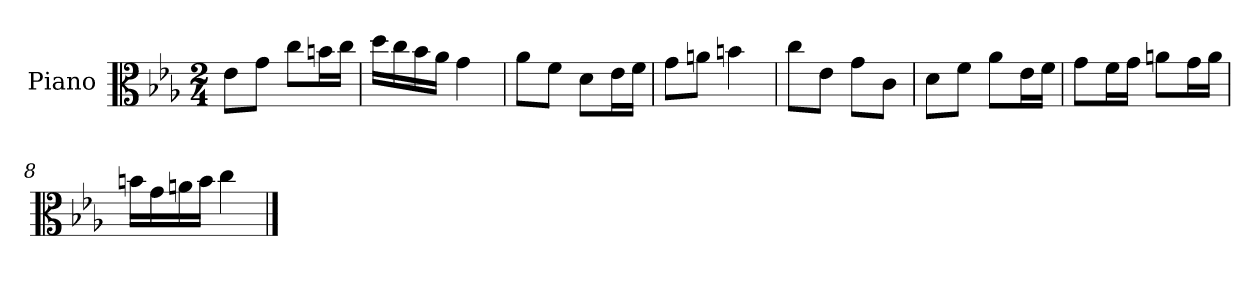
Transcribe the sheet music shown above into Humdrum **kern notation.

**kern
*part1
*staff1
*I"Piano
*I'Pno
*clefC3
*k[b-e-a-]
*M2/4
=1
8e-\L
8g\J
8cc\L
16bn\L
16cc\JJ
=2
16dd\LL
16cc\
16b-\
16a-\JJ
4g\
=3
8a-\L
8f\J
8d\L
16e-\L
16f\JJ
=4
8g\L
8an\J
4bn\
=5
8cc\L
8e-\J
8g\L
8c\J
=6
8d\L
8f\J
8a-\L
16e-\L
16f\JJ
=7
8g\L
16f\L
16g\JJ
8an\L
16g\L
16a\JJ
=8
16bn\LL
16g\
16an\
16b\JJ
4cc\
==
*-
